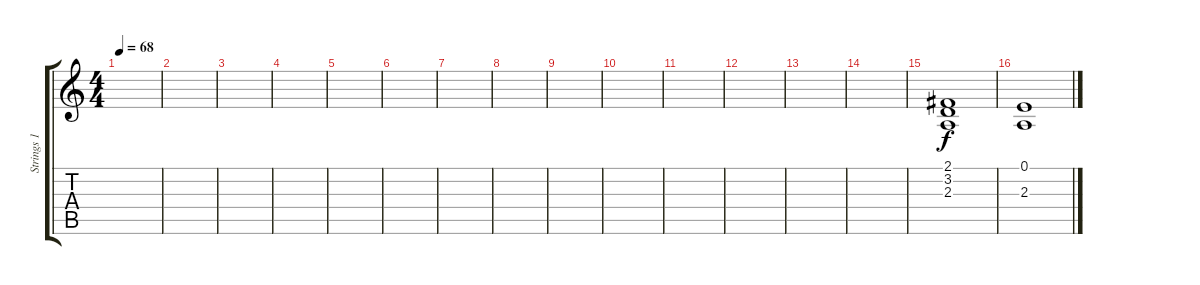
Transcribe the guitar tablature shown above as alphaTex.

\track ("Strings 1" "Strings 1") {instrument stringensemble1}
\staff {score tabs}
\tuning (E4 B3 G3 D3 A2 E2) {hide}
\ts (4 4)
\tempo 68
\clef g2
\ks c
|
|
|
|
|
|
|
|
|
|
|
|
|
|
(2.1 3.2 2.3).1 |
(0.1 2.3).1
